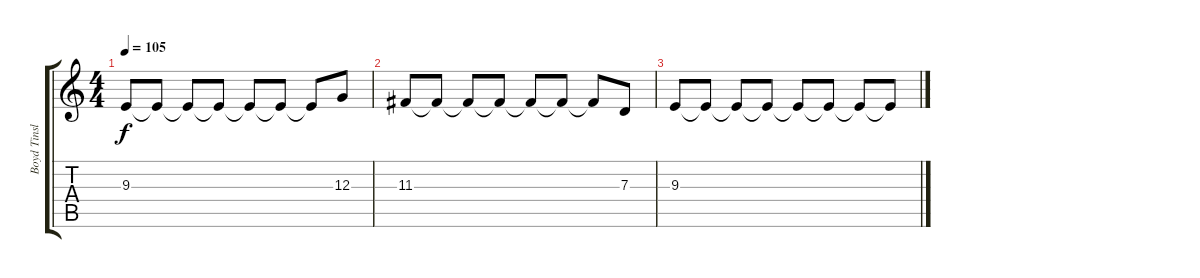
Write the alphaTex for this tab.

\track ("Boyd Tinsley" "Boyd Tinsl") {instrument violin}
\staff {score tabs}
\tuning (E4 B3 G3 D3 A2 E2) {hide}
\ts (4 4)
\tempo 105
\clef g2
\ks c
9.3.8{dy f} 9.3{t}.8 9.3{t}.8 9.3{t}.8 9.3{t}.8 9.3{t}.8 9.3{t}.8 12.3.8 |
11.3.8 11.3{t}.8 11.3{t}.8 11.3{t}.8 11.3{t}.8 11.3{t}.8 11.3{t}.8 7.3.8 |
9.3.8 9.3{t}.8 9.3{t}.8 9.3{t}.8 9.3{t}.8 9.3{t}.8 9.3{t}.8 9.3{t}.8
